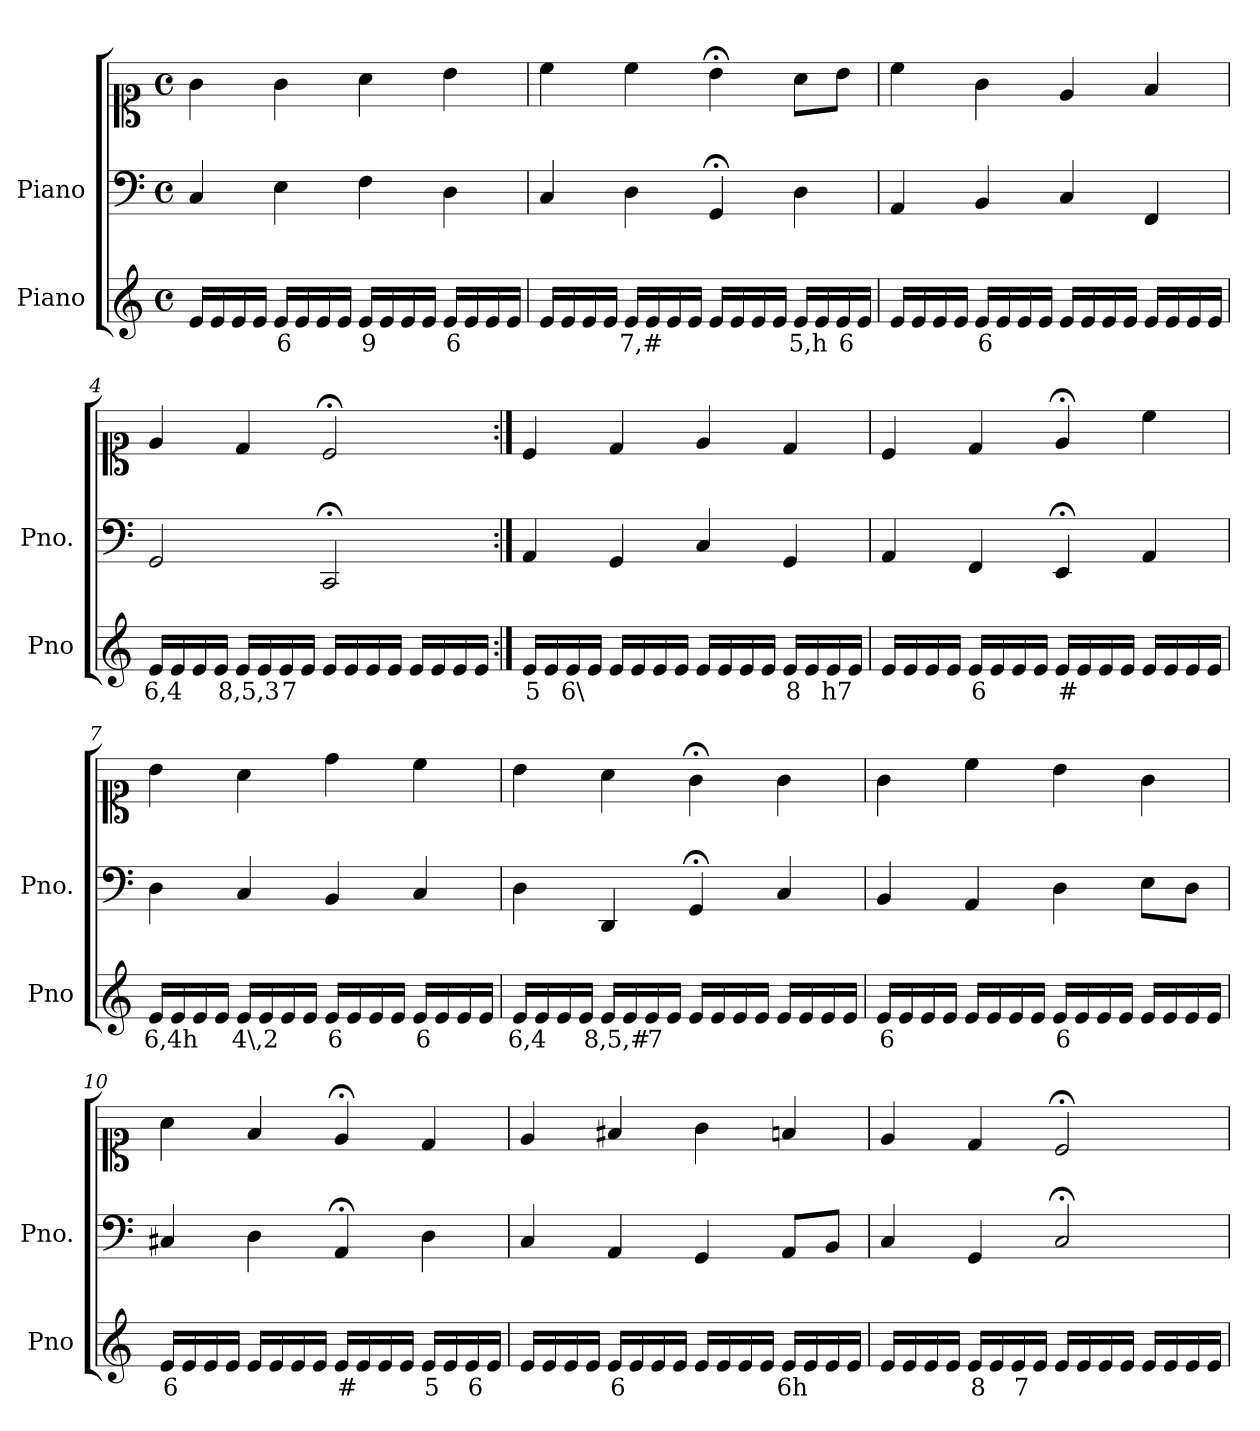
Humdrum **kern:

**kern	**text	**kern	**kern
*part2	*part2	*part1	*part1
*staff3	*staff3	*staff2	*staff1
*I"Piano	*	*I"Piano	*
*I'Pno	*	*I'Pno.	*
*clefG2	*	*clefF4	*clefC1
*k[]	*	*k[]	*k[]
*M4/4	*	*M4/4	*M4/4
*met(c)	*	*met(c)	*met(c)
=1	=1	=1	=1
16e/LL	.	4C/	4g\
16e/	.	.	.
16e/	.	.	.
16e/JJ	.	.	.
!	!LO:LY:b	!	!
16e/LL	6	4E\	4g\
16e/	.	.	.
16e/	.	.	.
16e/JJ	.	.	.
!	!LO:LY:b	!	!
16e/LL	9	4F\	4a\
16e/	.	.	.
16e/	.	.	.
16e/JJ	.	.	.
!	!LO:LY:b	!	!
16e/LL	6	4D\	4b\
16e/	.	.	.
16e/	.	.	.
16e/JJ	.	.	.
=2	=2	=2	=2
16e/LL	.	4C/	4cc\
16e/	.	.	.
16e/	.	.	.
16e/JJ	.	.	.
!	!LO:LY:b	!	!
16e/LL	7,#	4D\	4cc\
16e/	.	.	.
16e/	.	.	.
16e/JJ	.	.	.
16e/LL	.	4GG;</	4b;<\
16e/	.	.	.
16e/	.	.	.
16e/JJ	.	.	.
!	!LO:LY:b	!	!
16e/LL	5,h	4D\	8a\L
16e/	.	.	.
!	!LO:LY:b	!	!
16e/	6	.	8b\J
16e/JJ	.	.	.
=3	=3	=3	=3
16e/LL	.	4AA/	4cc\
16e/	.	.	.
16e/	.	.	.
16e/JJ	.	.	.
!	!LO:LY:b	!	!
16e/LL	6	4BB/	4g\
16e/	.	.	.
16e/	.	.	.
16e/JJ	.	.	.
16e/LL	.	4C/	4e/
16e/	.	.	.
16e/	.	.	.
16e/JJ	.	.	.
16e/LL	.	4FF/	4f/
16e/	.	.	.
16e/	.	.	.
16e/JJ	.	.	.
=4	=4	=4	=4
!	!LO:LY:b	!	!
16e/LL	6,4	2GG/	4e/
16e/	.	.	.
16e/	.	.	.
16e/JJ	.	.	.
!	!LO:LY:b	!	!
16e/LL	8,5,3	.	4d/
16e/	.	.	.
!	!LO:LY:b	!	!
16e/	7	.	.
16e/JJ	.	.	.
16e/LL	.	2CC;</	2c;</
16e/	.	.	.
16e/	.	.	.
16e/JJ	.	.	.
16e/LL	.	.	.
16e/	.	.	.
16e/	.	.	.
16e/JJ	.	.	.
=5:|!	=5:|!	=5:|!	=5:|!
!	!LO:LY:b	!	!
16e/LL	5	4AA/	4c/
16e/	.	.	.
!	!LO:LY:b	!	!
16e/	6\	.	.
16e/JJ	.	.	.
16e/LL	.	4GG/	4d/
16e/	.	.	.
16e/	.	.	.
16e/JJ	.	.	.
16e/LL	.	4C/	4e/
16e/	.	.	.
16e/	.	.	.
16e/JJ	.	.	.
!	!LO:LY:b	!	!
16e/LL	8	4GG/	4d/
16e/	.	.	.
!	!LO:LY:b	!	!
16e/	h7	.	.
16e/JJ	.	.	.
=6	=6	=6	=6
16e/LL	.	4AA/	4c/
16e/	.	.	.
16e/	.	.	.
16e/JJ	.	.	.
!	!LO:LY:b	!	!
16e/LL	6	4FF/	4d/
16e/	.	.	.
16e/	.	.	.
16e/JJ	.	.	.
!	!LO:LY:b	!	!
16e/LL	#	4EE;</	4e;</
16e/	.	.	.
16e/	.	.	.
16e/JJ	.	.	.
16e/LL	.	4AA/	4cc\
16e/	.	.	.
16e/	.	.	.
16e/JJ	.	.	.
=7	=7	=7	=7
!	!LO:LY:b	!	!
16e/LL	6,4h	4D\	4b\
16e/	.	.	.
16e/	.	.	.
16e/JJ	.	.	.
!	!LO:LY:b	!	!
16e/LL	4\,2	4C/	4a\
16e/	.	.	.
16e/	.	.	.
16e/JJ	.	.	.
!	!LO:LY:b	!	!
16e/LL	6	4BB/	4dd\
16e/	.	.	.
16e/	.	.	.
16e/JJ	.	.	.
!	!LO:LY:b	!	!
16e/LL	6	4C/	4cc\
16e/	.	.	.
16e/	.	.	.
16e/JJ	.	.	.
=8	=8	=8	=8
!	!LO:LY:b	!	!
16e/LL	6,4	4D\	4b\
16e/	.	.	.
16e/	.	.	.
16e/JJ	.	.	.
!	!LO:LY:b	!	!
16e/LL	8,5,#	4DD/	4a\
16e/	.	.	.
!	!LO:LY:b	!	!
16e/	7	.	.
16e/JJ	.	.	.
16e/LL	.	4GG;</	4g;<\
16e/	.	.	.
16e/	.	.	.
16e/JJ	.	.	.
16e/LL	.	4C/	4g\
16e/	.	.	.
16e/	.	.	.
16e/JJ	.	.	.
=9	=9	=9	=9
!	!LO:LY:b	!	!
16e/LL	6	4BB/	4g\
16e/	.	.	.
16e/	.	.	.
16e/JJ	.	.	.
16e/LL	.	4AA/	4cc\
16e/	.	.	.
16e/	.	.	.
16e/JJ	.	.	.
!	!LO:LY:b	!	!
16e/LL	6	4D\	4b\
16e/	.	.	.
16e/	.	.	.
16e/JJ	.	.	.
16e/LL	.	8E\L	4g\
16e/	.	.	.
16e/	.	8D\J	.
16e/JJ	.	.	.
=10	=10	=10	=10
!	!LO:LY:b	!	!
16e/LL	6	4C#X/	4a\
16e/	.	.	.
16e/	.	.	.
16e/JJ	.	.	.
16e/LL	.	4D\	4f/
16e/	.	.	.
16e/	.	.	.
16e/JJ	.	.	.
!	!LO:LY:b	!	!
16e/LL	#	4AA;</	4e;</
16e/	.	.	.
16e/	.	.	.
16e/JJ	.	.	.
!	!LO:LY:b	!	!
16e/LL	5	4D\	4d/
16e/	.	.	.
!	!LO:LY:b	!	!
16e/	6	.	.
16e/JJ	.	.	.
=11	=11	=11	=11
16e/LL	.	4C/	4e/
16e/	.	.	.
16e/	.	.	.
16e/JJ	.	.	.
!	!LO:LY:b	!	!
16e/LL	6	4AA/	4f#X/
16e/	.	.	.
16e/	.	.	.
16e/JJ	.	.	.
16e/LL	.	4GG/	4g\
16e/	.	.	.
16e/	.	.	.
16e/JJ	.	.	.
!	!LO:LY:b	!	!
16e/LL	6h	8AA/L	4fn/
16e/	.	.	.
!	!LO:LY:b	!	!
16e/	_	8BB/J	.
16e/JJ	.	.	.
=12	=12	=12	=12
16e/LL	.	4C/	4e/
16e/	.	.	.
16e/	.	.	.
16e/JJ	.	.	.
!	!LO:LY:b	!	!
16e/LL	8	4GG/	4d/
16e/	.	.	.
!	!LO:LY:b	!	!
16e/	7	.	.
16e/JJ	.	.	.
16e/LL	.	2C;</	2c;</
16e/	.	.	.
16e/	.	.	.
16e/JJ	.	.	.
16e/LL	.	.	.
16e/	.	.	.
16e/	.	.	.
16e/JJ	.	.	.
=	=	=	=
*-	*-	*-	*-
